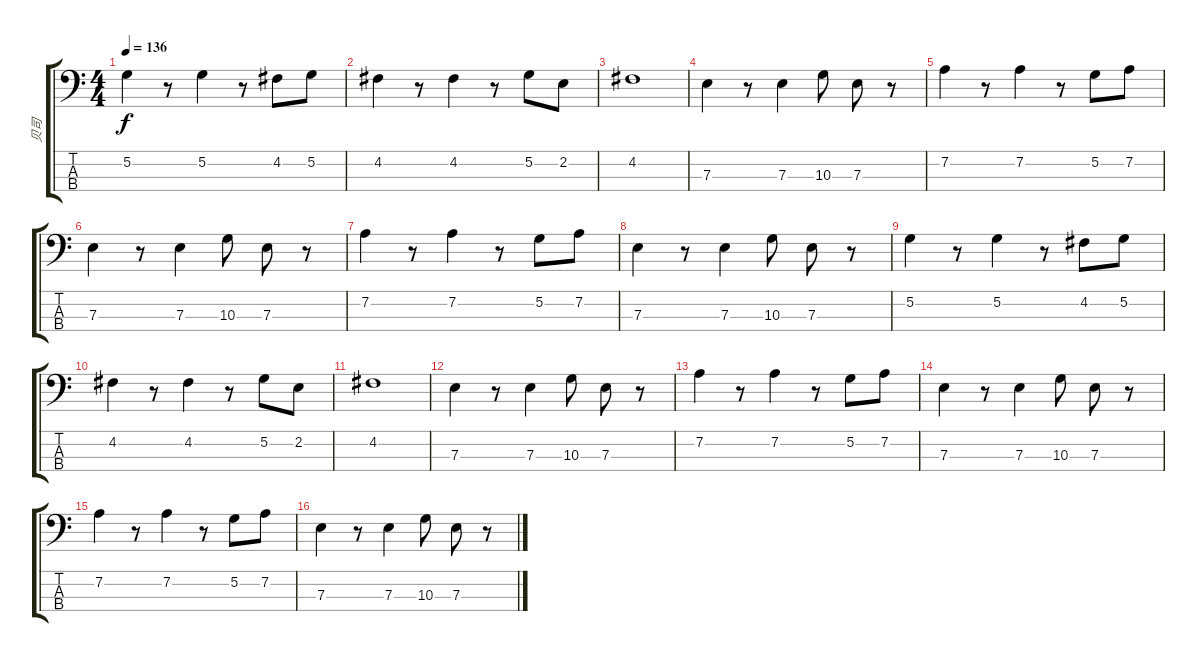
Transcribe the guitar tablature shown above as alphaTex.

\track ("贝司" "贝司") {instrument acousticguitarnylon}
\staff {score tabs}
\tuning (G2 D2 A1 E1) {hide}
\ts (4 4)
\tempo 136
\clef f4
\ks c
5.2.4{dy f} r.8 5.2.4 r.8 4.2.8 5.2.8 |
4.2.4 r.8 4.2.4 r.8 5.2.8 2.2.8 |
4.2.1 |
7.3.4 r.8 7.3.4 10.3.8 7.3.8 r.8 |
7.2.4 r.8 7.2.4 r.8 5.2.8 7.2.8 |
7.3.4 r.8 7.3.4 10.3.8 7.3.8 r.8 |
7.2.4 r.8 7.2.4 r.8 5.2.8 7.2.8 |
7.3.4 r.8 7.3.4 10.3.8 7.3.8 r.8 |
5.2.4 r.8 5.2.4 r.8 4.2.8 5.2.8 |
4.2.4 r.8 4.2.4 r.8 5.2.8 2.2.8 |
4.2.1 |
7.3.4 r.8 7.3.4 10.3.8 7.3.8 r.8 |
7.2.4 r.8 7.2.4 r.8 5.2.8 7.2.8 |
7.3.4 r.8 7.3.4 10.3.8 7.3.8 r.8 |
7.2.4 r.8 7.2.4 r.8 5.2.8 7.2.8 |
7.3.4 r.8 7.3.4 10.3.8 7.3.8 r.8
